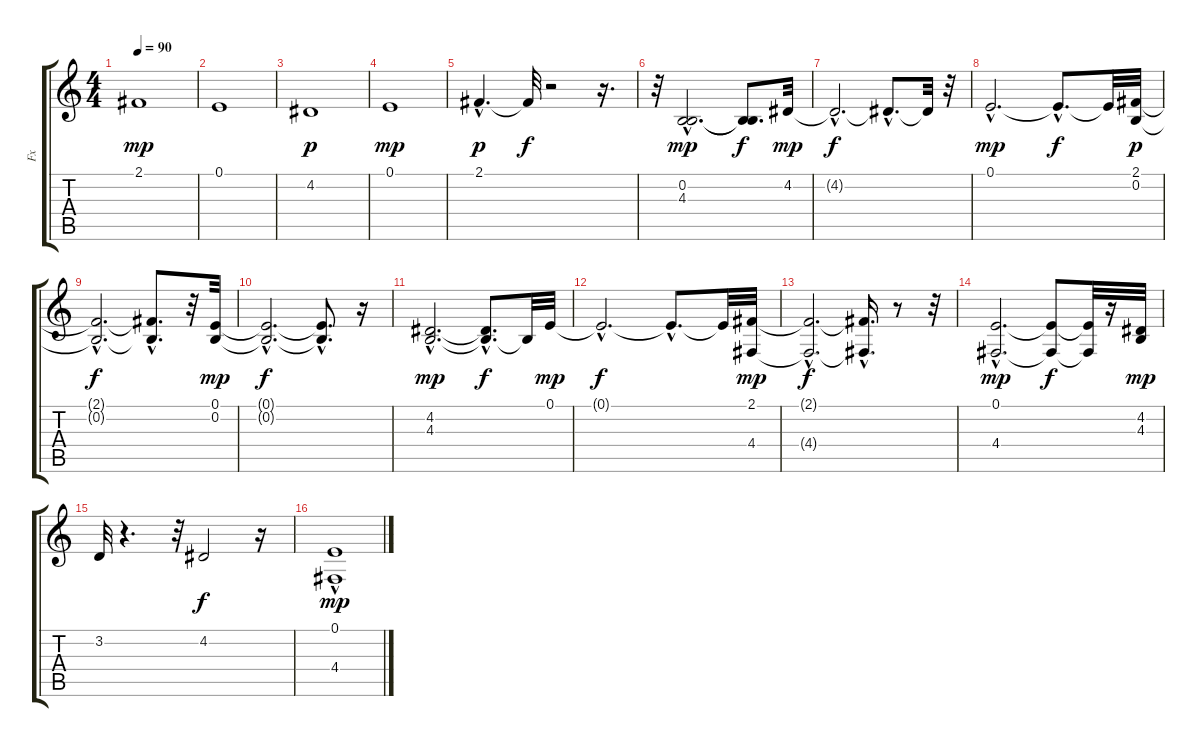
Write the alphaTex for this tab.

\track ("Fx" "Fx") {instrument fx7echoes}
\staff {score tabs}
\tuning (E4 B3 G3 D3 A2 E2) {hide}
\ts (4 4)
\tempo 90
\clef g2
\ks c
2.1.1{dy mp} |
0.1.1 |
4.2.1{dy p} |
0.1.1{dy mp} |
2.1{hac}.4{d dy p} 2.1{t}.32{dy f} r.2 r.16{d} |
r.32 (0.2{hac} 4.3{hac}).2{d dy mp} (0.2{t} 4.3{t}).8{d dy f} 4.2.32{dy mp} |
4.2{hac t}.2{d dy f} 4.2{hac t}.8{d} 4.2{t}.32 r.32 |
0.1{hac}.2{d dy mp} 0.1{hac t}.8{d dy f} 0.1{t}.32 (2.1 0.2).32{dy p} |
(2.1{hac t} 0.2{hac t}).2{d dy f} (2.1{hac t} 0.2{t}).8{d} r.32 (0.1 0.2).32{dy mp} |
(0.1{hac t} 0.2{hac t}).2{d dy f} (0.1{hac t} 0.2{hac t}).8{d} r.16 |
(4.2{hac} 4.3{hac}).2{d dy mp} (4.2{hac t} 4.3{hac t}).8{d dy f} 4.3{t}.32 0.1.32{dy mp} |
0.1{hac t}.2{d dy f} 0.1{hac t}.8{d} 0.1{t}.32 (2.1 4.4).32{dy mp} |
(2.1{hac t} 4.4{hac t}).2{d dy f} (2.1{hac t} 4.4{hac t}).16{d} r.8 r.32 |
(0.1{hac} 4.4{hac}).2{d dy mp} (0.1{t} 4.4{t}).8{dy f} (0.1{t} 4.4{t}).32 r.16 (4.2 4.3).32{dy mp} |
3.2.32 r.4{d} r.32 4.2.2{dy f} r.16 |
(0.1 4.4{hac}).1{dy mp}
